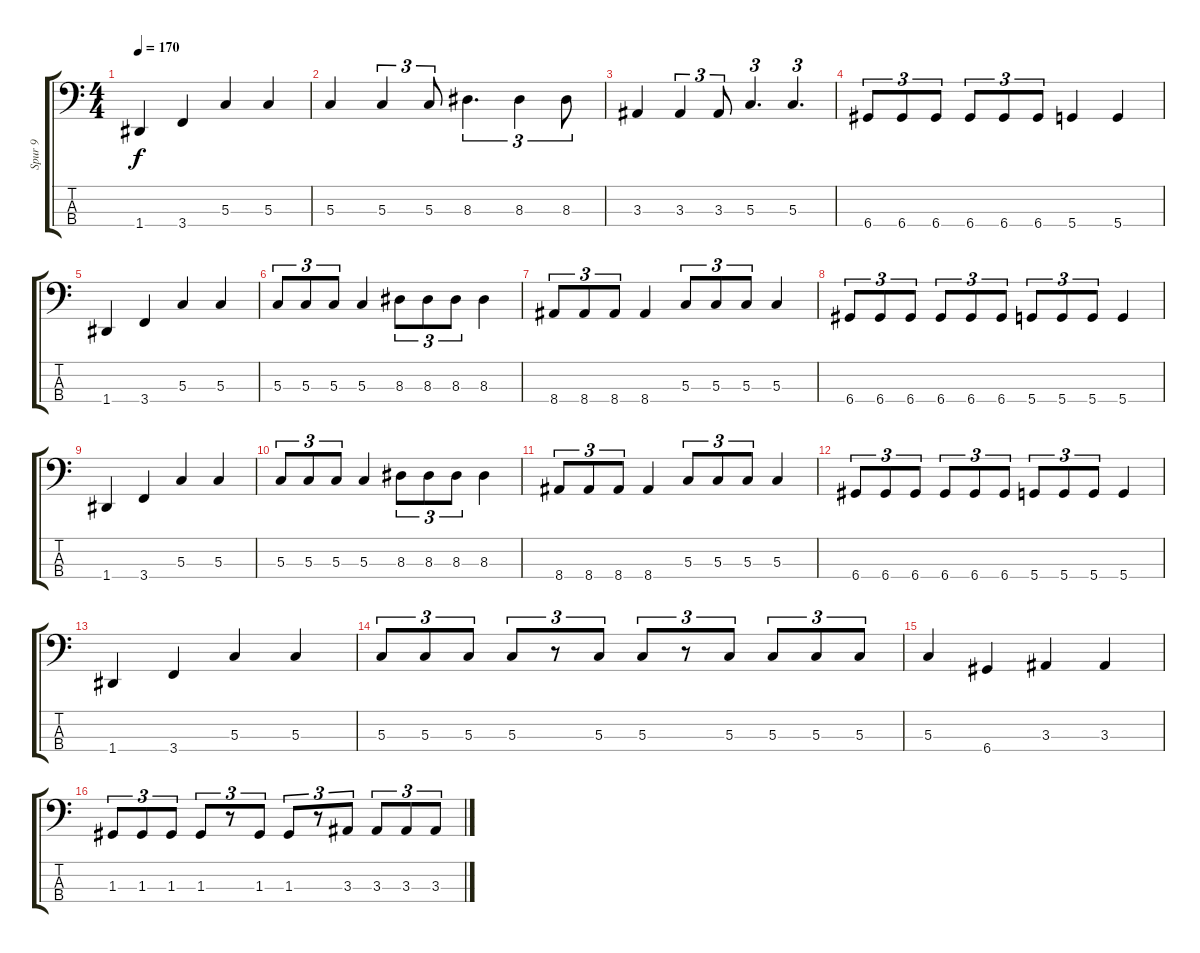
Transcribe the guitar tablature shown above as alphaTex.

\track ("Spur 9" "Spur 9") {instrument electricbasspick}
\staff {score tabs}
\tuning (F2 C2 G1 D1) {hide}
\ts (4 4)
\tempo 170
\clef f4
\ks c
1.4.4{dy f} 3.4.4 5.3.4 5.3.4 |
5.3.4 5.3.4{tu (3 2)} 5.3.8{tu (3 2)} 8.3.4{d tu (3 2)} 8.3.4{tu (3 2)} 8.3.8{tu (3 2)} |
3.3.4 3.3.4{tu (3 2)} 3.3.8{tu (3 2)} 5.3.4{d tu (3 2)} 5.3.4{d tu (3 2)} |
6.4.8{tu (3 2)} 6.4.8{tu (3 2)} 6.4.8{tu (3 2)} 6.4.8{tu (3 2)} 6.4.8{tu (3 2)} 6.4.8{tu (3 2)} 5.4.4 5.4.4 |
1.4.4 3.4.4 5.3.4 5.3.4 |
5.3.8{tu (3 2)} 5.3.8{tu (3 2)} 5.3.8{tu (3 2)} 5.3.4 8.3.8{tu (3 2)} 8.3.8{tu (3 2)} 8.3.8{tu (3 2)} 8.3.4 |
8.4.8{tu (3 2)} 8.4.8{tu (3 2)} 8.4.8{tu (3 2)} 8.4.4 5.3.8{tu (3 2)} 5.3.8{tu (3 2)} 5.3.8{tu (3 2)} 5.3.4 |
6.4.8{tu (3 2)} 6.4.8{tu (3 2)} 6.4.8{tu (3 2)} 6.4.8{tu (3 2)} 6.4.8{tu (3 2)} 6.4.8{tu (3 2)} 5.4.8{tu (3 2)} 5.4.8{tu (3 2)} 5.4.8{tu (3 2)} 5.4.4 |
1.4.4 3.4.4 5.3.4 5.3.4 |
5.3.8{tu (3 2)} 5.3.8{tu (3 2)} 5.3.8{tu (3 2)} 5.3.4 8.3.8{tu (3 2)} 8.3.8{tu (3 2)} 8.3.8{tu (3 2)} 8.3.4 |
8.4.8{tu (3 2)} 8.4.8{tu (3 2)} 8.4.8{tu (3 2)} 8.4.4 5.3.8{tu (3 2)} 5.3.8{tu (3 2)} 5.3.8{tu (3 2)} 5.3.4 |
6.4.8{tu (3 2)} 6.4.8{tu (3 2)} 6.4.8{tu (3 2)} 6.4.8{tu (3 2)} 6.4.8{tu (3 2)} 6.4.8{tu (3 2)} 5.4.8{tu (3 2)} 5.4.8{tu (3 2)} 5.4.8{tu (3 2)} 5.4.4 |
1.4.4 3.4.4 5.3.4 5.3.4 |
5.3.8{tu (3 2)} 5.3.8{tu (3 2)} 5.3.8{tu (3 2)} 5.3.8{tu (3 2)} r.8{tu (3 2)} 5.3.8{tu (3 2)} 5.3.8{tu (3 2)} r.8{tu (3 2)} 5.3.8{tu (3 2)} 5.3.8{tu (3 2)} 5.3.8{tu (3 2)} 5.3.8{tu (3 2)} |
5.3.4 6.4.4 3.3.4 3.3.4 |
1.3.8{tu (3 2)} 1.3.8{tu (3 2)} 1.3.8{tu (3 2)} 1.3.8{tu (3 2)} r.8{tu (3 2)} 1.3.8{tu (3 2)} 1.3.8{tu (3 2)} r.8{tu (3 2)} 3.3.8{tu (3 2)} 3.3.8{tu (3 2)} 3.3.8{tu (3 2)} 3.3.8{tu (3 2)}
